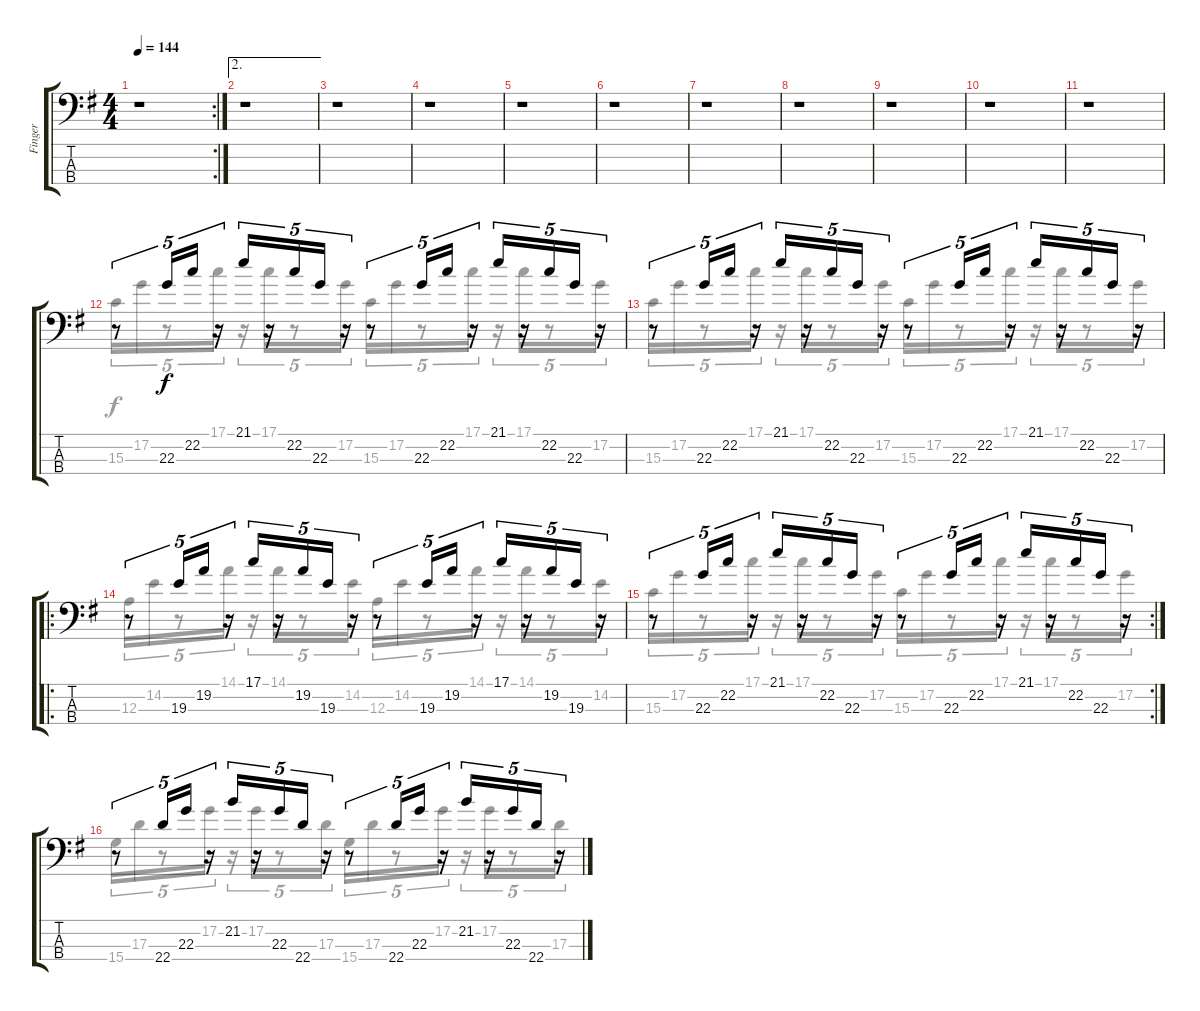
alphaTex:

\track ("Finger" "Finger") {instrument electricbassfinger}
\staff {score tabs}
\tuning (G2 D2 A1 E1) {hide}
\voice
\rc 2
\ts (4 4)
\tempo 144
\clef f4
\ks g
r.1{dy f} |
\ae 2
r.1 |
r.1 |
r.1 |
r.1 |
r.1 |
r.1 |
r.1 |
r.1 |
r.1 |
r.1 |
r.8{tu (5 4)} 22.3.16{tu (5 4)} 22.2.16{tu (5 4)} r.16{tu (5 4)} 21.1.16{tu (5 4)} r.16{tu (5 4)} 22.2.16{tu (5 4)} 22.3.16{tu (5 4)} r.16{tu (5 4)} r.8{tu (5 4)} 22.3.16{tu (5 4)} 22.2.16{tu (5 4)} r.16{tu (5 4)} 21.1.16{tu (5 4)} r.16{tu (5 4)} 22.2.16{tu (5 4)} 22.3.16{tu (5 4)} r.16{tu (5 4)} |
r.8{tu (5 4)} 22.3.16{tu (5 4)} 22.2.16{tu (5 4)} r.16{tu (5 4)} 21.1.16{tu (5 4)} r.16{tu (5 4)} 22.2.16{tu (5 4)} 22.3.16{tu (5 4)} r.16{tu (5 4)} r.8{tu (5 4)} 22.3.16{tu (5 4)} 22.2.16{tu (5 4)} r.16{tu (5 4)} 21.1.16{tu (5 4)} r.16{tu (5 4)} 22.2.16{tu (5 4)} 22.3.16{tu (5 4)} r.16{tu (5 4)} |
\ro
r.8{tu (5 4)} 19.3.16{tu (5 4)} 19.2.16{tu (5 4)} r.16{tu (5 4)} 17.1.16{tu (5 4)} r.16{tu (5 4)} 19.2.16{tu (5 4)} 19.3.16{tu (5 4)} r.16{tu (5 4)} r.8{tu (5 4)} 19.3.16{tu (5 4)} 19.2.16{tu (5 4)} r.16{tu (5 4)} 17.1.16{tu (5 4)} r.16{tu (5 4)} 19.2.16{tu (5 4)} 19.3.16{tu (5 4)} r.16{tu (5 4)} |
\rc 2
r.8{tu (5 4)} 22.3.16{tu (5 4)} 22.2.16{tu (5 4)} r.16{tu (5 4)} 21.1.16{tu (5 4)} r.16{tu (5 4)} 22.2.16{tu (5 4)} 22.3.16{tu (5 4)} r.16{tu (5 4)} r.8{tu (5 4)} 22.3.16{tu (5 4)} 22.2.16{tu (5 4)} r.16{tu (5 4)} 21.1.16{tu (5 4)} r.16{tu (5 4)} 22.2.16{tu (5 4)} 22.3.16{tu (5 4)} r.16{tu (5 4)} |
r.8{tu (5 4)} 22.4.16{tu (5 4)} 22.3.16{tu (5 4)} r.16{tu (5 4)} 21.2.16{tu (5 4)} r.16{tu (5 4)} 22.3.16{tu (5 4)} 22.4.16{tu (5 4)} r.16{tu (5 4)} r.8{tu (5 4)} 22.4.16{tu (5 4)} 22.3.16{tu (5 4)} r.16{tu (5 4)} 21.2.16{tu (5 4)} r.16{tu (5 4)} 22.3.16{tu (5 4)} 22.4.16{tu (5 4)} r.16{tu (5 4)}
\voice
\clef f4
\ottava regular
\simile none
\ks g
|
|
|
|
|
|
|
|
|
|
|
15.3.16{tu (5 4)} 17.2.16{tu (5 4)} r.8{tu (5 4)} 17.1.16{tu (5 4)} r.16{tu (5 4)} 17.1.16{tu (5 4)} r.8{tu (5 4)} 17.2.16{tu (5 4)} 15.3.16{tu (5 4)} 17.2.16{tu (5 4)} r.8{tu (5 4)} 17.1.16{tu (5 4)} r.16{tu (5 4)} 17.1.16{tu (5 4)} r.8{tu (5 4)} 17.2.16{tu (5 4)} |
15.3.16{tu (5 4)} 17.2.16{tu (5 4)} r.8{tu (5 4)} 17.1.16{tu (5 4)} r.16{tu (5 4)} 17.1.16{tu (5 4)} r.8{tu (5 4)} 17.2.16{tu (5 4)} 15.3.16{tu (5 4)} 17.2.16{tu (5 4)} r.8{tu (5 4)} 17.1.16{tu (5 4)} r.16{tu (5 4)} 17.1.16{tu (5 4)} r.8{tu (5 4)} 17.2.16{tu (5 4)} |
12.3.16{tu (5 4)} 14.2.16{tu (5 4)} r.8{tu (5 4)} 14.1.16{tu (5 4)} r.16{tu (5 4)} 14.1.16{tu (5 4)} r.8{tu (5 4)} 14.2.16{tu (5 4)} 12.3.16{tu (5 4)} 14.2.16{tu (5 4)} r.8{tu (5 4)} 14.1.16{tu (5 4)} r.16{tu (5 4)} 14.1.16{tu (5 4)} r.8{tu (5 4)} 14.2.16{tu (5 4)} |
15.3.16{tu (5 4)} 17.2.16{tu (5 4)} r.8{tu (5 4)} 17.1.16{tu (5 4)} r.16{tu (5 4)} 17.1.16{tu (5 4)} r.8{tu (5 4)} 17.2.16{tu (5 4)} 15.3.16{tu (5 4)} 17.2.16{tu (5 4)} r.8{tu (5 4)} 17.1.16{tu (5 4)} r.16{tu (5 4)} 17.1.16{tu (5 4)} r.8{tu (5 4)} 17.2.16{tu (5 4)} |
15.4.16{tu (5 4)} 17.3.16{tu (5 4)} r.8{tu (5 4)} 17.2.16{tu (5 4)} r.16{tu (5 4)} 17.2.16{tu (5 4)} r.8{tu (5 4)} 17.3.16{tu (5 4)} 15.4.16{tu (5 4)} 17.3.16{tu (5 4)} r.8{tu (5 4)} 17.2.16{tu (5 4)} r.16{tu (5 4)} 17.2.16{tu (5 4)} r.8{tu (5 4)} 17.3.16{tu (5 4)}
